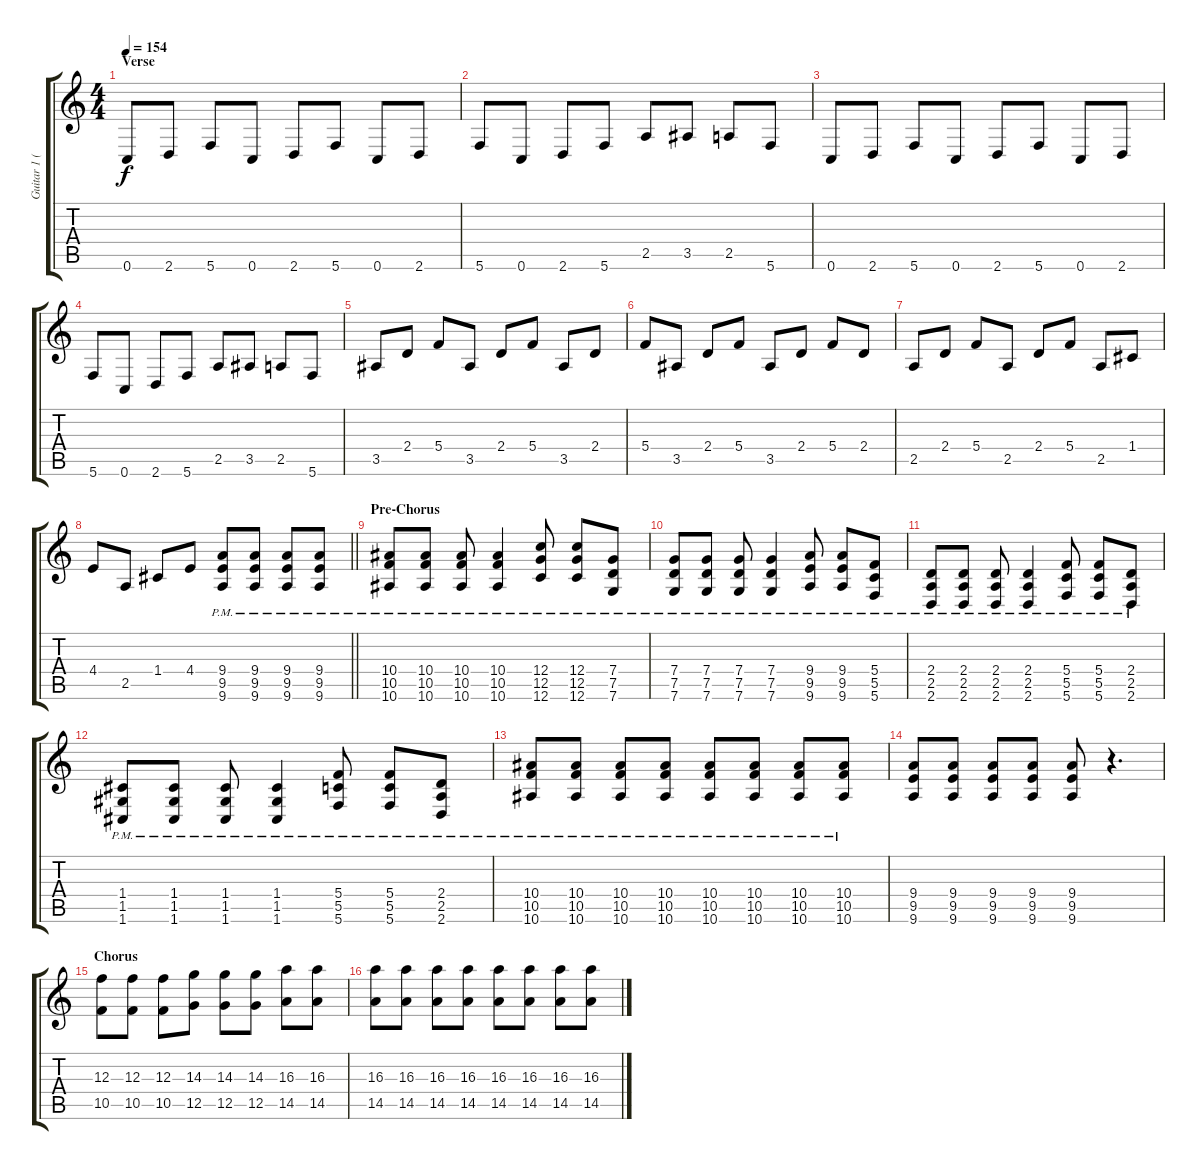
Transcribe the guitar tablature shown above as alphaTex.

\track ("Guitar 1 (Dan Jacobs)" "Guitar 1 (") {instrument distortionguitar}
\staff {score tabs}
\tuning (D4 A3 F3 C3 G2 C2) {hide}
\ts (4 4)
\section ("" "Verse")
\tempo 154
\clef g2
\ks c
0.6.8{dy f} 2.6.8 5.6.8 0.6.8 2.6.8 5.6.8 0.6.8 2.6.8 |
5.6.8 0.6.8 2.6.8 5.6.8 2.5.8 3.5.8 2.5.8 5.6.8 |
0.6.8 2.6.8 5.6.8 0.6.8 2.6.8 5.6.8 0.6.8 2.6.8 |
5.6.8 0.6.8 2.6.8 5.6.8 2.5.8 3.5.8 2.5.8 5.6.8 |
3.5.8 2.4.8 5.4.8 3.5.8 2.4.8 5.4.8 3.5.8 2.4.8 |
5.4.8 3.5.8 2.4.8 5.4.8 3.5.8 2.4.8 5.4.8 2.4.8 |
2.5.8 2.4.8 5.4.8 2.5.8 2.4.8 5.4.8 2.5.8 1.4.8 |
\barLineRight lightlight
4.4.8 2.5.8 1.4.8 4.4.8 (9.4{pm} 9.5{pm} 9.6{pm}).8 (9.4{pm} 9.5{pm} 9.6{pm}).8 (9.4{pm} 9.5{pm} 9.6{pm}).8 (9.4{pm} 9.5{pm} 9.6{pm}).8 |
\section ("" "Pre-Chorus")
(10.4{pm} 10.5{pm} 10.6{pm}).8{balance 10} (10.4{pm} 10.5{pm} 10.6{pm}).8 (10.4{pm} 10.5{pm} 10.6{pm}).8 (10.4{pm} 10.5{pm} 10.6{pm}).4 (12.4{pm} 12.5{pm} 12.6{pm}).8 (12.4{pm} 12.5{pm} 12.6{pm}).8 (7.4{pm} 7.5{pm} 7.6{pm}).8 |
(7.4{pm} 7.5{pm} 7.6{pm}).8 (7.4{pm} 7.5{pm} 7.6{pm}).8 (7.4{pm} 7.5{pm} 7.6{pm}).8 (7.4{pm} 7.5{pm} 7.6{pm}).4 (9.4{pm} 9.5{pm} 9.6{pm}).8 (9.4{pm} 9.5{pm} 9.6{pm}).8 (5.4{pm} 5.5{pm} 5.6{pm}).8 |
(2.4{pm} 2.5{pm} 2.6{pm}).8 (2.4{pm} 2.5{pm} 2.6{pm}).8 (2.4{pm} 2.5{pm} 2.6{pm}).8 (2.4{pm} 2.5{pm} 2.6{pm}).4 (5.4{pm} 5.5{pm} 5.6{pm}).8 (5.4{pm} 5.5{pm} 5.6{pm}).8 (2.4{pm} 2.5{pm} 2.6{pm}).8 |
(1.4{pm} 1.5{pm} 1.6{pm}).8 (1.4{pm} 1.5{pm} 1.6{pm}).8 (1.4{pm} 1.5{pm} 1.6{pm}).8 (1.4{pm} 1.5{pm} 1.6{pm}).4 (5.4{pm} 5.5{pm} 5.6{pm}).8 (5.4{pm} 5.5{pm} 5.6{pm}).8 (2.4{pm} 2.5{pm} 2.6{pm}).8 |
(10.4{pm} 10.5{pm} 10.6{pm}).8 (10.4{pm} 10.5{pm} 10.6{pm}).8 (10.4{pm} 10.5{pm} 10.6{pm}).8 (10.4{pm} 10.5{pm} 10.6{pm}).8 (10.4{pm} 10.5{pm} 10.6{pm}).8 (10.4{pm} 10.5{pm} 10.6{pm}).8 (10.4{pm} 10.5{pm} 10.6{pm}).8 (10.4{pm} 10.5{pm} 10.6{pm}).8 |
(9.4 9.5 9.6).8 (9.4 9.5 9.6).8 (9.4 9.5 9.6).8 (9.4 9.5 9.6).8 (9.4 9.5 9.6).8 r.4{d} |
\section ("" "Chorus")
(12.3 10.5).8 (12.3 10.5).8 (12.3 10.5).8 (14.3 12.5).8 (14.3 12.5).8 (14.3 12.5).8 (16.3 14.5).8 (16.3 14.5).8 |
(16.3 14.5).8 (16.3 14.5).8 (16.3 14.5).8 (16.3 14.5).8 (16.3 14.5).8 (16.3 14.5).8 (16.3 14.5).8 (16.3 14.5).8
